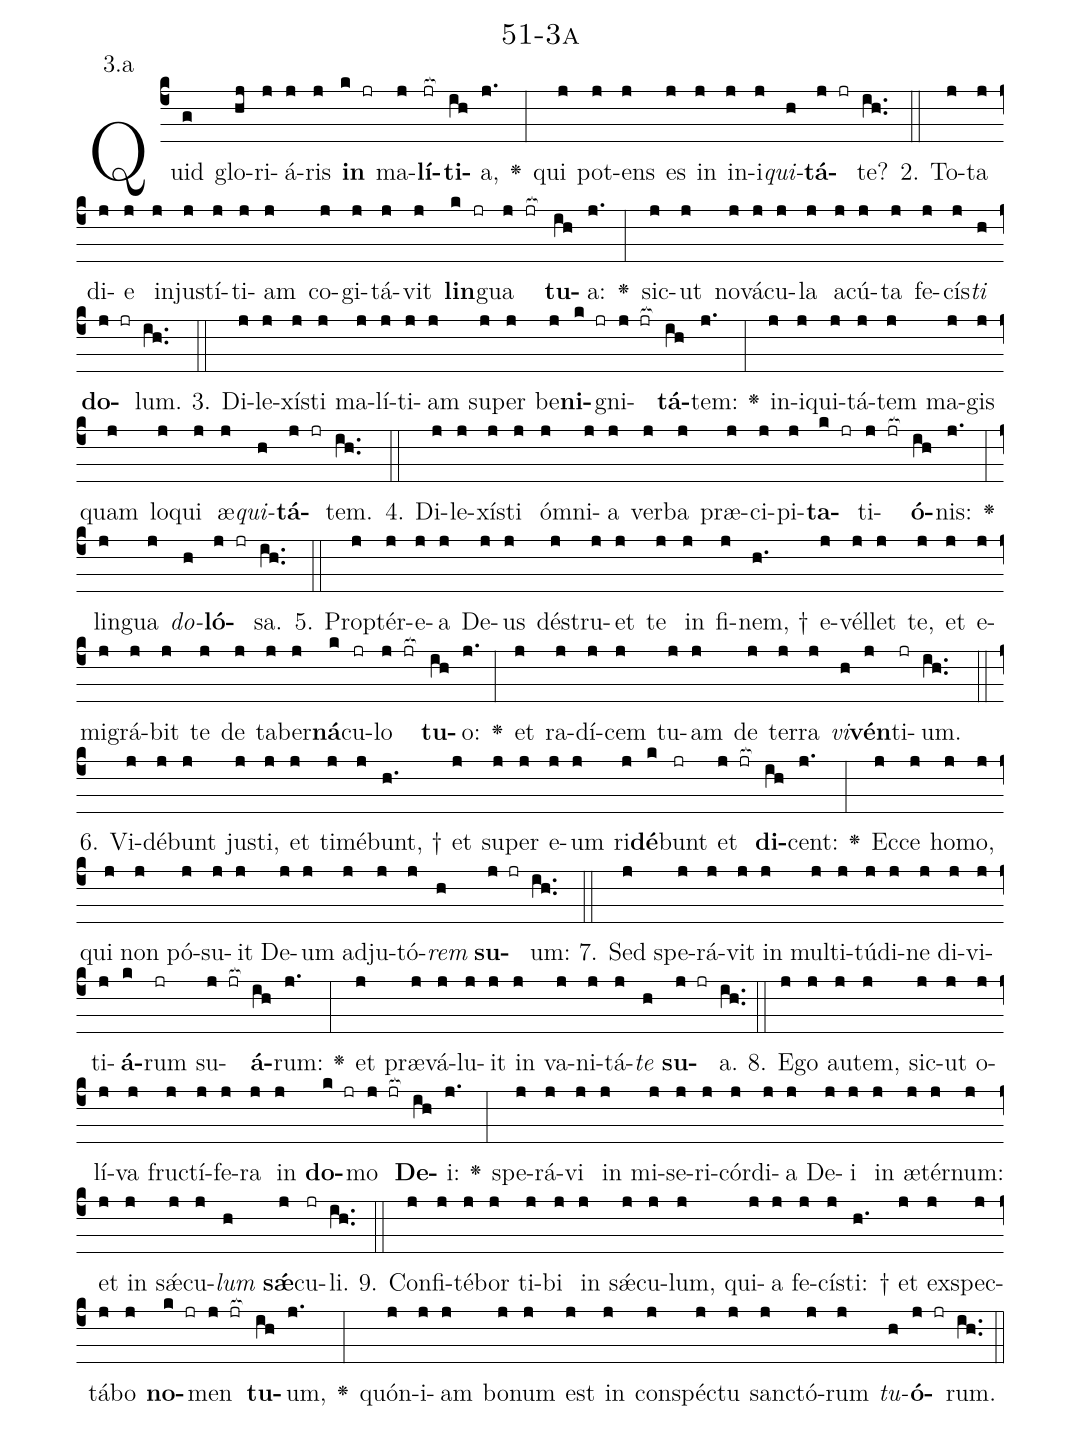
name: 51-3a;
annotation: 3.a;
%%
(c4)Quid(g) glo(hj)ri(j)á(j)ris(j) <b>in</b>(k jr) ma(j)<b>lí</b>(jr[ocb:1{])<b>ti</b>(ih[ocb:0}])a,(j.) <v>\greheightstar</v>(:) qui(j) pot(j)ens(j) es(j) in(j) in(j)i(j)<i>qui</i>(h)<b>tá</b>(j jr)te?(ih..) (::)
2. To(j)ta(j) di(j)e(j) in(j)jus(j)tí(j)ti(j)am(j) co(j)gi(j)tá(j)vit(j) <b>lin</b>(k jr)gua(j jr[ocb:1{]) <b>tu</b>(ih[ocb:0}])a:(j.) <v>\greheightstar</v>(:) sic(j)ut(j) no(j)vá(j)cu(j)la(j) a(j)cú(j)ta(j) fe(j)cís(j)<i>ti</i>(h) <b>do</b>(j jr)lum.(ih..) (::)
3. Di(j)le(j)xís(j)ti(j) ma(j)lí(j)ti(j)am(j) su(j)per(j) be(j)<b>ni</b>(k jr)gni(j jr[ocb:1{])<b>tá</b>(ih[ocb:0}])tem:(j.) <v>\greheightstar</v>(:) in(j)i(j)qui(j)tá(j)tem(j) ma(j)gis(j) quam(j) lo(j)qui(j) æ(j)<i>qui</i>(h)<b>tá</b>(j jr)tem.(ih..) (::)
4. Di(j)le(j)xís(j)ti(j) óm(j)ni(j)a(j) ver(j)ba(j) præ(j)ci(j)pi(j)<b>ta</b>(k jr)ti(j jr[ocb:1{])<b>ó</b>(ih[ocb:0}])nis:(j.) <v>\greheightstar</v>(:) lin(j)gua(j) <i>do</i>(h)<b>ló</b>(j jr)sa.(ih..) (::)
5. Prop(j)tér(j)e(j)a(j) De(j)us(j) dé(j)stru(j)et(j) te(j) in(j) fi(j)nem, †(h.) e(j)vél(j)let(j) te,(j) et(j) e(j)mi(j)grá(j)bit(j) te(j) de(j) ta(j)ber(j)<b>ná</b>(k)cu(jr)lo(j jr[ocb:1{]) <b>tu</b>(ih[ocb:0}])o:(j.) <v>\greheightstar</v>(:) et(j) ra(j)dí(j)cem(j) tu(j)am(j) de(j) ter(j)ra(j) <i>vi</i>(h)<b>vén</b>(j)ti(jr)um.(ih..) (::)
6. Vi(j)dé(j)bunt(j) jus(j)ti,(j) et(j) ti(j)mé(j)bunt, †(h.) et(j) su(j)per(j) e(j)um(j) ri(j)<b>dé</b>(k)bunt(jr) et(j jr[ocb:1{]) <b>di</b>(ih[ocb:0}])cent:(j.) <v>\greheightstar</v>(:) Ec(j)ce(j) ho(j)mo,(j) qui(j) non(j) pó(j)su(j)it(j) De(j)um(j) ad(j)ju(j)tó(j)<i>rem</i>(h) <b>su</b>(j jr)um:(ih..) (::)
7. Sed(j) spe(j)rá(j)vit(j) in(j) mul(j)ti(j)tú(j)di(j)ne(j) di(j)vi(j)ti(j)<b>á</b>(k)rum(jr) su(j jr[ocb:1{])<b>á</b>(ih[ocb:0}])rum:(j.) <v>\greheightstar</v>(:) et(j) præ(j)vá(j)lu(j)it(j) in(j) va(j)ni(j)tá(j)<i>te</i>(h) <b>su</b>(j jr)a.(ih..) (::)
8. E(j)go(j) au(j)tem,(j) sic(j)ut(j) o(j)lí(j)va(j) fruc(j)tí(j)fe(j)ra(j) in(j) <b>do</b>(k jr)mo(j jr[ocb:1{]) <b>De</b>(ih[ocb:0}])i:(j.) <v>\greheightstar</v>(:) spe(j)rá(j)vi(j) in(j) mi(j)se(j)ri(j)cór(j)di(j)a(j) De(j)i(j) in(j) æ(j)tér(j)num:(j) et(j) in(j) sǽ(j)cu(j)<i>lum</i>(h) <b>sǽ</b>(j)cu(jr)li.(ih..) (::)
9. Con(j)fi(j)té(j)bor(j) ti(j)bi(j) in(j) sǽ(j)cu(j)lum,(j) qui(j)a(j) fe(j)cís(j)ti: †(h.) et(j) ex(j)spec(j)tá(j)bo(j) <b>no</b>(k jr)men(j jr[ocb:1{]) <b>tu</b>(ih[ocb:0}])um,(j.) <v>\greheightstar</v>(:) quón(j)i(j)am(j) bo(j)num(j) est(j) in(j) con(j)spéc(j)tu(j) sanc(j)tó(j)rum(j) <i>tu</i>(h)<b>ó</b>(j jr)rum.(ih..) (::)
